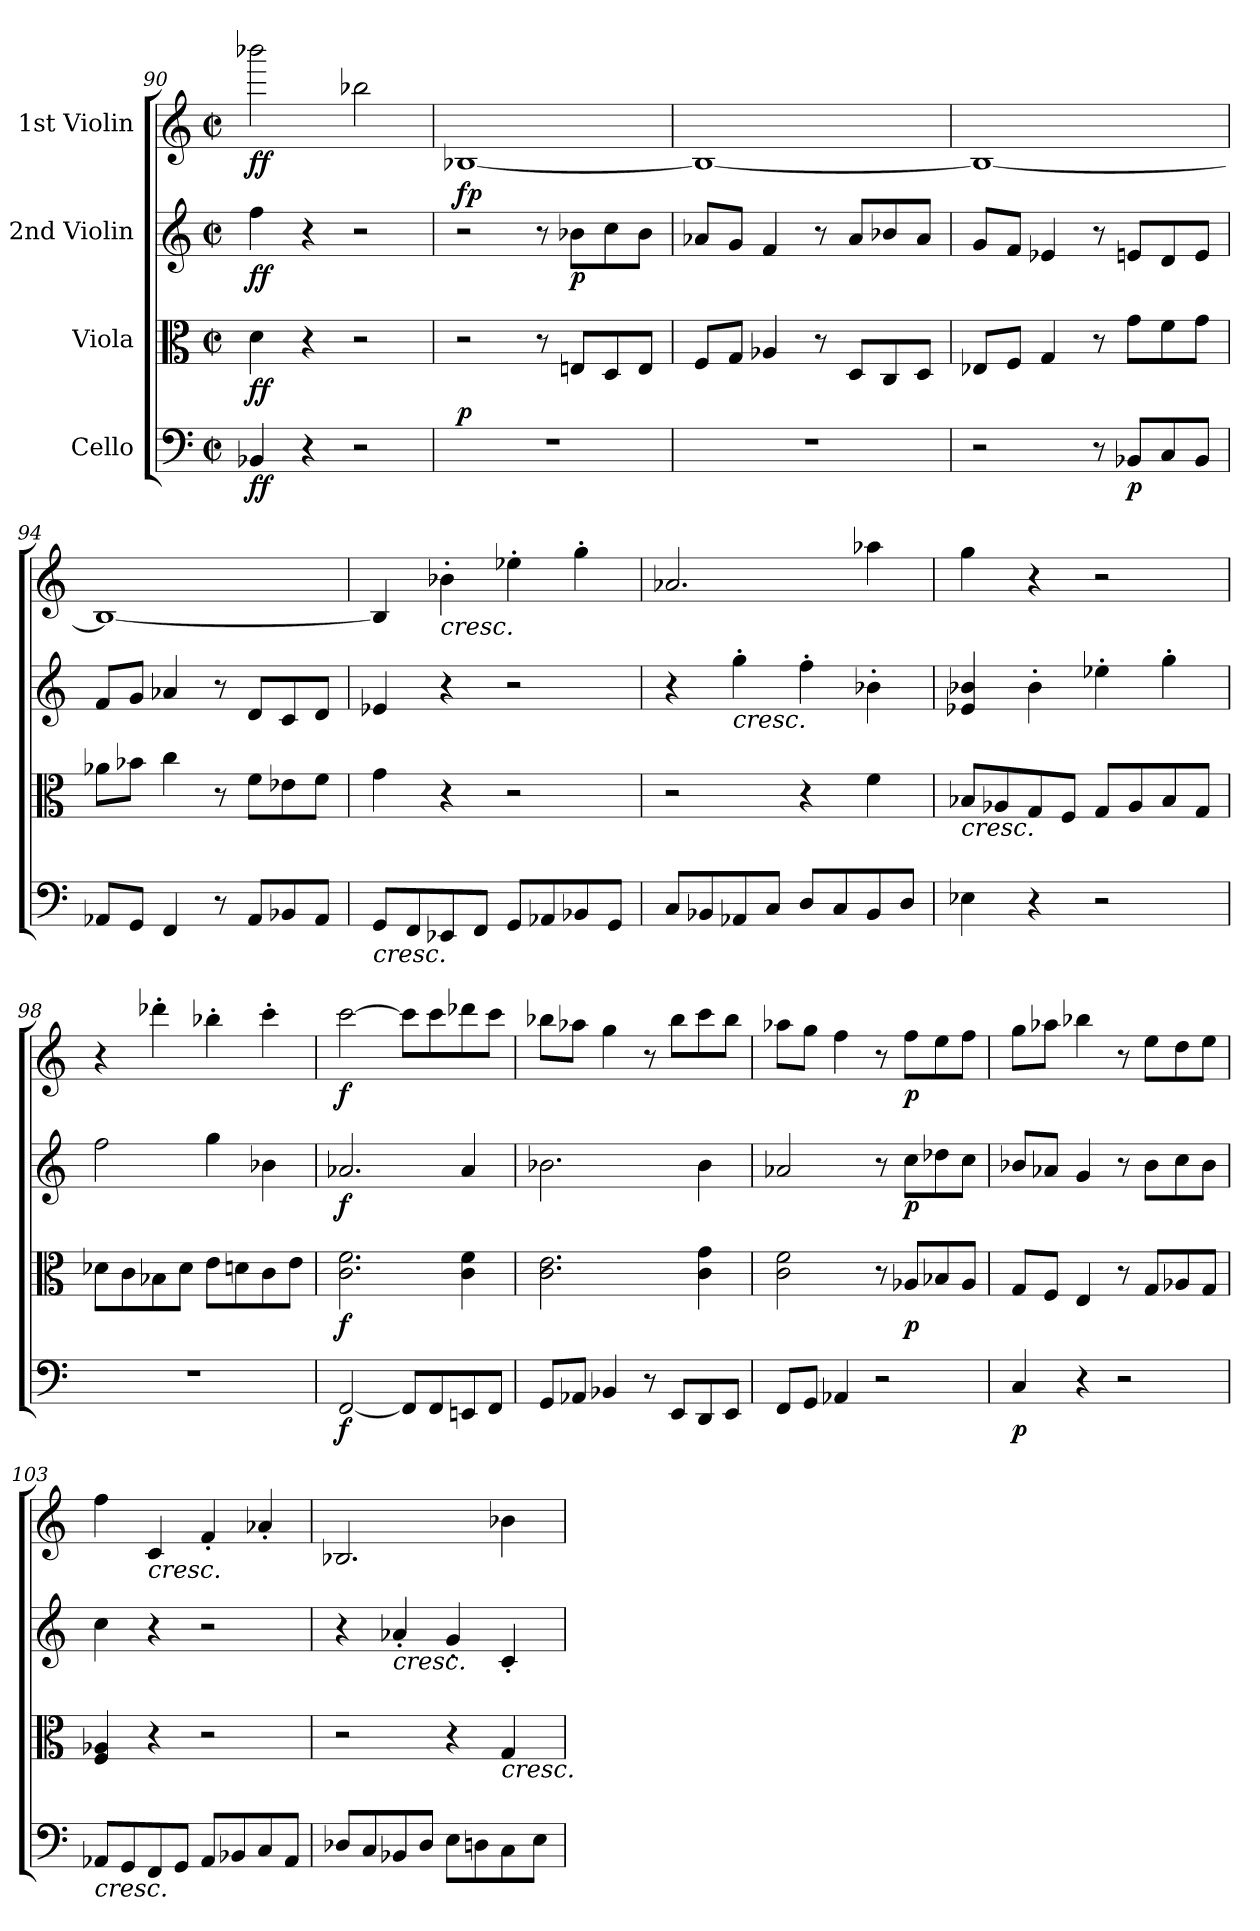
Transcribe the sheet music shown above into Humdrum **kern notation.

**kern	**dynam	**kern	**dynam	**kern	**dynam	**kern	**dynam
*part4	*part4	*part3	*part3	*part2	*part2	*part1	*part1
*staff4	*staff4	*staff3	*staff3	*staff2	*staff2	*staff1	*staff1
*I"Cello	*	*I"Viola	*	*I"2nd Violin	*	*I"1st Violin	*
*clefF4	*	*clefC3	*	*clefG2	*	*clefG2	*
*k[]	*	*k[]	*	*k[]	*	*k[]	*
*M2/2	*	*M2/2	*	*M2/2	*	*M2/2	*
*met(c|)	*	*met(c|)	*	*met(c|)	*	*met(c|)	*
=90	=90	=90	=90	=90	=90	=90	=90
!	!LO:DY:b	!	!LO:DY:b	!	!LO:DY:b	!	!LO:DY:b
4BB-X/	ff	4d\	ff	4ff\	ff	2bbb-X\	ff
4r	.	4r	.	4r	.	.	.
2r	.	2r	.	2r	.	2bb-X\	.
=91	=91	=91	=91	=91	=91	=91	=91
!	!LO:DY:a	!	!	!	!LO:DY:a	!	!
1r	p	2r	.	2r	fp	[1B-X	.
.	.	8r	.	8r	.	.	.
!	!	!	!	!	!LO:DY:b	!	!
.	.	8En/L	.	8b-X\L	p	.	.
.	.	8D/	.	8cc\	.	.	.
.	.	8E/J	.	8b-\J	.	.	.
!!LO:LB:g=z
=92	=92	=92	=92	=92	=92	=92	=92
1r	.	8F/L	.	8a-X/L	.	1B-_	.
.	.	8G/J	.	8g/J	.	.	.
.	.	4A-X/	.	4f/	.	.	.
.	.	8r	.	8r	.	.	.
.	.	8D/L	.	8a-/L	.	.	.
.	.	8C/	.	8b-X/	.	.	.
.	.	8D/J	.	8a-/J	.	.	.
=93	=93	=93	=93	=93	=93	=93	=93
2r	.	8E-X/L	.	8g/L	.	1B-_	.
.	.	8F/J	.	8f/J	.	.	.
.	.	4G/	.	4e-X/	.	.	.
8r	.	8r	.	8r	.	.	.
!	!LO:DY:b	!	!	!	!	!	!
8BB-X/L	p	8g\L	.	8en/L	.	.	.
8C/	.	8f\	.	8d/	.	.	.
8BB-/J	.	8g\J	.	8e/J	.	.	.
=94	=94	=94	=94	=94	=94	=94	=94
8AA-X/L	.	8a-X\L	.	8f/L	.	1B-_	.
8GG/J	.	8b-X\J	.	8g/J	.	.	.
4FF/	.	4cc\	.	4a-X/	.	.	.
8r	.	8r	.	8r	.	.	.
8AA-/L	.	8f\L	.	8d/L	.	.	.
8BB-X/	.	8e-X\	.	8c/	.	.	.
8AA-/J	.	8f\J	.	8d/J	.	.	.
!!LO:PB:g=z
=95	=95	=95	=95	=95	=95	=95	=95
!LO:TX:b:i:t=cresc.	!	!	!	!	!	!	!
8GG/L	.	4g\	.	4e-X/	.	4B-/]	.
8FF/	.	.	.	.	.	.	.
!	!	!	!	!	!	!LO:TX:b:i:t=cresc.	!
8EE-X/	.	4r	.	4r	.	4b-X'\	.
8FF/J	.	.	.	.	.	.	.
8GG/L	.	2r	.	2r	.	4ee-X'\	.
8AA-X/	.	.	.	.	.	.	.
8BB-X/	.	.	.	.	.	4gg'\	.
8GG/J	.	.	.	.	.	.	.
=96	=96	=96	=96	=96	=96	=96	=96
8C/L	.	2r	.	4r	.	2.a-X/	.
8BB-X/	.	.	.	.	.	.	.
!	!	!	!	!LO:TX:b:i:t=cresc.	!	!	!
8AA-X/	.	.	.	4gg'\	.	.	.
8C/J	.	.	.	.	.	.	.
8D/L	.	4r	.	4ff'\	.	.	.
8C/	.	.	.	.	.	.	.
8BB-/	.	4f\	.	4b-X'\	.	4aa-X\	.
8D/J	.	.	.	.	.	.	.
=97	=97	=97	=97	=97	=97	=97	=97
!	!	!LO:TX:b:i:t=cresc.	!	!	!	!	!
4E-X\	.	8B-X/L	.	4e-X/ 4b-X/	.	4gg\	.
.	.	8A-X/	.	.	.	.	.
4r	.	8G/	.	4b-'\	.	4r	.
.	.	8F/J	.	.	.	.	.
2r	.	8G/L	.	4ee-X'\	.	2r	.
.	.	8A-/	.	.	.	.	.
.	.	8B-/	.	4gg'\	.	.	.
.	.	8G/J	.	.	.	.	.
=98	=98	=98	=98	=98	=98	=98	=98
1r	.	8d-X\L	.	2ff\	.	4r	.
.	.	8c\	.	.	.	.	.
.	.	8B-X\	.	.	.	4ddd-X'\	.
.	.	8d-\J	.	.	.	.	.
.	.	8e\L	.	4gg\	.	4bb-X'\	.
.	.	8dn\	.	.	.	.	.
.	.	8c\	.	4b-X\	.	4ccc'\	.
.	.	8e\J	.	.	.	.	.
!!LO:LB:g=z
=99	=99	=99	=99	=99	=99	=99	=99
!	!LO:DY:b	!	!LO:DY:b	!	!LO:DY:b	!	!LO:DY:b
[2FF/	f	2.c\ 2.f\	f	2.a-X/	f	[2ccc\	f
8FF/L]	.	.	.	.	.	8ccc\L]	.
8FF/	.	.	.	.	.	8ccc\	.
8EEn/	.	4c\ 4f\	.	4a-/	.	8ddd-X\	.
8FF/J	.	.	.	.	.	8ccc\J	.
=100	=100	=100	=100	=100	=100	=100	=100
8GG/L	.	2.c\ 2.e\	.	2.b-X\	.	8bb-X\L	.
8AA-X/J	.	.	.	.	.	8aa-X\J	.
4BB-X/	.	.	.	.	.	4gg\	.
8r	.	.	.	.	.	8r	.
8EE/L	.	.	.	.	.	8bb-\L	.
8DD/	.	4c\ 4g\	.	4b-\	.	8ccc\	.
8EE/J	.	.	.	.	.	8bb-\J	.
=101	=101	=101	=101	=101	=101	=101	=101
8FF/L	.	2c\ 2f\	.	2a-X/	.	8aa-X\L	.
8GG/J	.	.	.	.	.	8gg\J	.
4AA-X/	.	.	.	.	.	4ff\	.
2r	.	8r	.	8r	.	8r	.
!	!	!	!LO:DY:b	!	!LO:DY:b	!	!LO:DY:b
.	.	8A-X/L	p	8cc\L	p	8ff\L	p
.	.	8B-X/	.	8dd-X\	.	8ee\	.
.	.	8A-/J	.	8cc\J	.	8ff\J	.
!!LO:LB:g=z
=102	=102	=102	=102	=102	=102	=102	=102
!	!LO:DY:b	!	!	!	!	!	!
4C/	p	8G/L	.	8b-X/L	.	8gg\L	.
.	.	8F/J	.	8a-X/J	.	8aa-X\J	.
4r	.	4E/	.	4g/	.	4bb-X\	.
2r	.	8r	.	8r	.	8r	.
.	.	8G/L	.	8b-\L	.	8ee\L	.
.	.	8A-X/	.	8cc\	.	8dd\	.
.	.	8G/J	.	8b-\J	.	8ee\J	.
=103	=103	=103	=103	=103	=103	=103	=103
!LO:TX:b:i:t=cresc.	!	!	!	!	!	!	!
8AA-X/L	.	4F/ 4A-X/	.	4cc\	.	4ff\	.
8GG/	.	.	.	.	.	.	.
!	!	!	!	!	!	!LO:TX:b:i:t=cresc.	!
8FF/	.	4r	.	4r	.	4c/	.
8GG/J	.	.	.	.	.	.	.
8AA-/L	.	2r	.	2r	.	4f'/	.
8BB-X/	.	.	.	.	.	.	.
8C/	.	.	.	.	.	4a-X'/	.
8AA-/J	.	.	.	.	.	.	.
=104	=104	=104	=104	=104	=104	=104	=104
8D-X/L	.	2r	.	4r	.	2.B-X/	.
8C/	.	.	.	.	.	.	.
!	!	!	!	!LO:TX:b:i:t=cresc.	!	!	!
8BB-X/	.	.	.	4a-X'/	.	.	.
8D-/J	.	.	.	.	.	.	.
8E\L	.	4r	.	4g'/	.	.	.
8Dn\	.	.	.	.	.	.	.
!	!	!LO:TX:b:i:t=cresc.	!	!	!	!	!
8C\	.	4G/	.	4c'/	.	4b-X\	.
8E\J	.	.	.	.	.	.	.
=	=	=	=	=	=	=	=
*-	*-	*-	*-	*-	*-	*-	*-
